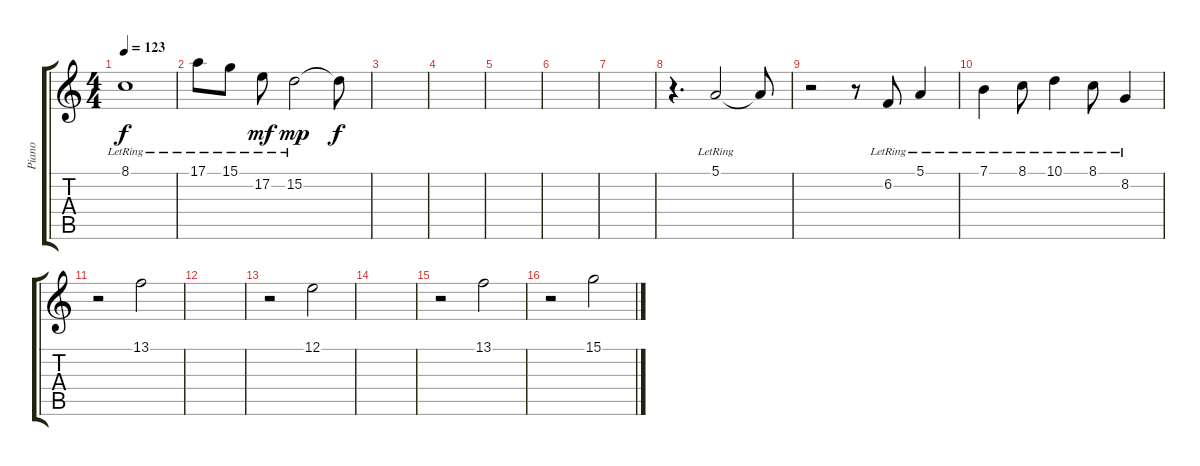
\track ("Piano" "Piano") {instrument acousticgrandpiano}
\staff {score tabs}
\tuning (E4 B3 G3 D3 A2 E2) {hide}
\ts (4 4)
\tempo 123
\clef g2
\ks c
8.1{lr}.1{dy f} |
17.1{lr}.8 15.1{lr}.8 17.2{lr}.8{dy mf} 15.2{lr}.2{dy mp} 15.2{t}.8{dy f} |
|
|
|
|
|
r.4{d} 5.1{lr}.2 5.1{t}.8 |
r.2 r.8 6.2{lr}.8 5.1{lr}.4 |
7.1{lr}.4 8.1{lr}.8 10.1{lr}.4 8.1{lr}.8 8.2{lr}.4 |
r.2 13.1.2 |
|
r.2 12.1.2 |
|
r.2 13.1.2 |
r.2 15.1.2
